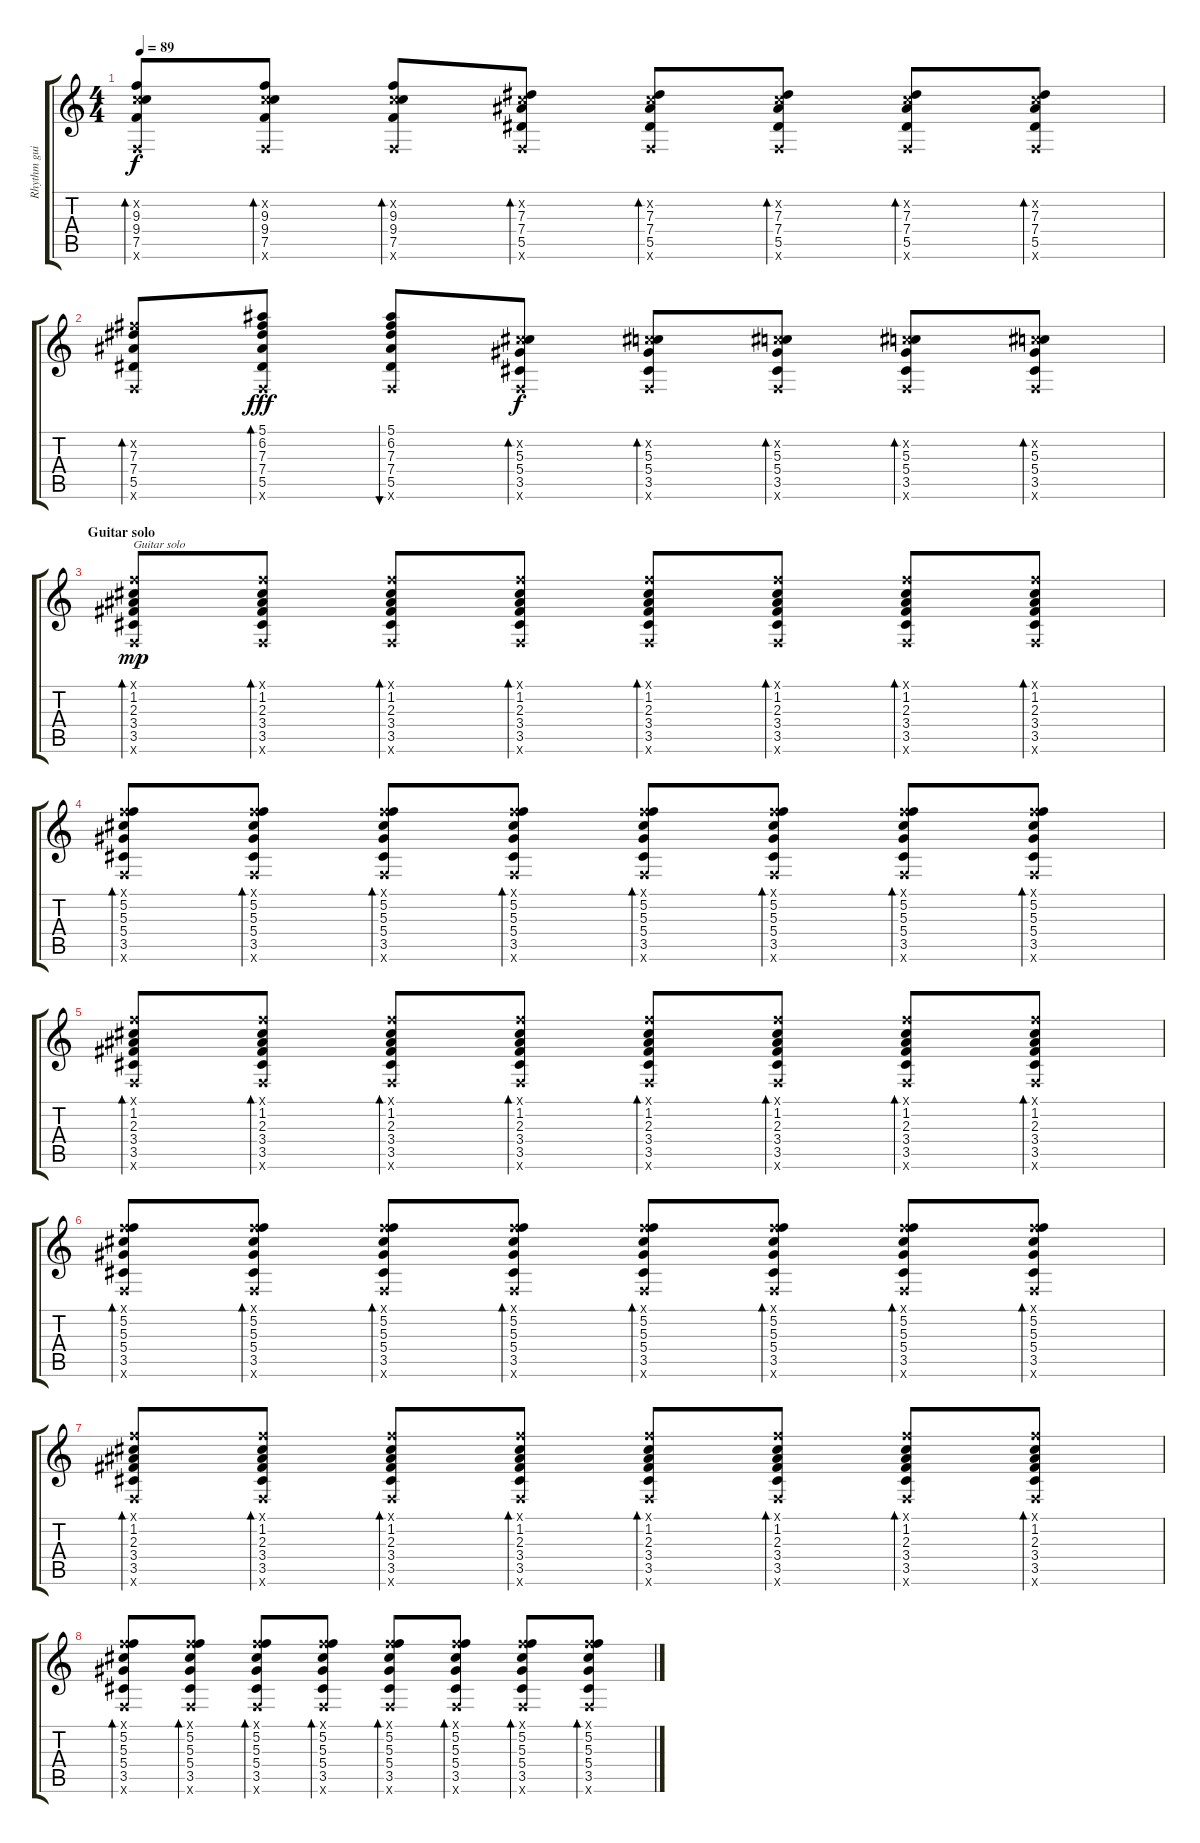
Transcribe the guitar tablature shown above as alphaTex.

\track ("Rhythm guitar" "Rhythm gui") {instrument overdrivenguitar}
\staff {score tabs}
\tuning (F4 C4 Ab3 Eb3 Bb2 F2) {hide}
\ts (4 4)
\tempo 89
\clef g2
\ks c
(0.2{x} 9.3 9.4 7.5 0.6{x}).8{bd 30 dy f} (0.2{x} 9.3 9.4 7.5 0.6{x}).8{bd 30} (0.2{x} 9.3 9.4 7.5 0.6{x}).8{bd 30} (0.2{x} 7.3 7.4 5.5 0.6{x}).8{bd 30} (0.2{x} 7.3 7.4 5.5 0.6{x}).8{bd 30} (0.2{x} 7.3 7.4 5.5 0.6{x}).8{bd 30} (0.2{x} 7.3 7.4 5.5 0.6{x}).8{bd 30} (0.2{x} 7.3 7.4 5.5 0.6{x}).8{bd 30} |
(6.2{x} 7.3 7.4 5.5 0.6{x}).8{bd 30} (5.1 6.2 7.3 7.4 5.5 0.6{x}).8{bd 60 dy fff} (5.1 6.2 7.3 7.4 5.5 0.6{x}).8{bu 120} (0.2{x} 5.3 5.4 3.5 0.6{x}).8{bd 30 dy f} (0.2{x} 5.3 5.4 3.5 0.6{x}).8{bd 30} (0.2{x} 5.3 5.4 3.5 0.6{x}).8{bd 30} (0.2{x} 5.3 5.4 3.5 0.6{x}).8{bd 30} (0.2{x} 5.3 5.4 3.5 0.6{x}).8{bd 30} |
\section ("" "Guitar solo")
(0.1{x} 1.2 2.3 3.4 3.5 0.6{x}).8{bd 30 txt "Guitar solo" dy mp} (0.1{x} 1.2 2.3 3.4 3.5 0.6{x}).8{bd 30} (0.1{x} 1.2 2.3 3.4 3.5 0.6{x}).8{bd 30} (0.1{x} 1.2 2.3 3.4 3.5 0.6{x}).8{bd 30} (0.1{x} 1.2 2.3 3.4 3.5 0.6{x}).8{bd 30} (0.1{x} 1.2 2.3 3.4 3.5 0.6{x}).8{bd 30} (0.1{x} 1.2 2.3 3.4 3.5 0.6{x}).8{bd 30} (0.1{x} 1.2 2.3 3.4 3.5 0.6{x}).8{bd 30} |
(0.1{x} 5.2 5.3 5.4 3.5 0.6{x}).8{bd 30} (0.1{x} 5.2 5.3 5.4 3.5 0.6{x}).8{bd 30} (0.1{x} 5.2 5.3 5.4 3.5 0.6{x}).8{bd 30} (0.1{x} 5.2 5.3 5.4 3.5 0.6{x}).8{bd 30} (0.1{x} 5.2 5.3 5.4 3.5 0.6{x}).8{bd 30} (0.1{x} 5.2 5.3 5.4 3.5 0.6{x}).8{bd 30} (0.1{x} 5.2 5.3 5.4 3.5 0.6{x}).8{bd 30} (0.1{x} 5.2 5.3 5.4 3.5 0.6{x}).8{bd 30} |
(0.1{x} 1.2 2.3 3.4 3.5 0.6{x}).8{bd 30} (0.1{x} 1.2 2.3 3.4 3.5 0.6{x}).8{bd 30} (0.1{x} 1.2 2.3 3.4 3.5 0.6{x}).8{bd 30} (0.1{x} 1.2 2.3 3.4 3.5 0.6{x}).8{bd 30} (0.1{x} 1.2 2.3 3.4 3.5 0.6{x}).8{bd 30} (0.1{x} 1.2 2.3 3.4 3.5 0.6{x}).8{bd 30} (0.1{x} 1.2 2.3 3.4 3.5 0.6{x}).8{bd 30} (0.1{x} 1.2 2.3 3.4 3.5 0.6{x}).8{bd 30} |
(0.1{x} 5.2 5.3 5.4 3.5 0.6{x}).8{bd 30} (0.1{x} 5.2 5.3 5.4 3.5 0.6{x}).8{bd 30} (0.1{x} 5.2 5.3 5.4 3.5 0.6{x}).8{bd 30} (0.1{x} 5.2 5.3 5.4 3.5 0.6{x}).8{bd 30} (0.1{x} 5.2 5.3 5.4 3.5 0.6{x}).8{bd 30} (0.1{x} 5.2 5.3 5.4 3.5 0.6{x}).8{bd 30} (0.1{x} 5.2 5.3 5.4 3.5 0.6{x}).8{bd 30} (0.1{x} 5.2 5.3 5.4 3.5 0.6{x}).8{bd 30} |
(0.1{x} 1.2 2.3 3.4 3.5 0.6{x}).8{bd 30} (0.1{x} 1.2 2.3 3.4 3.5 0.6{x}).8{bd 30} (0.1{x} 1.2 2.3 3.4 3.5 0.6{x}).8{bd 30} (0.1{x} 1.2 2.3 3.4 3.5 0.6{x}).8{bd 30} (0.1{x} 1.2 2.3 3.4 3.5 0.6{x}).8{bd 30} (0.1{x} 1.2 2.3 3.4 3.5 0.6{x}).8{bd 30} (0.1{x} 1.2 2.3 3.4 3.5 0.6{x}).8{bd 30} (0.1{x} 1.2 2.3 3.4 3.5 0.6{x}).8{bd 30} |
(0.1{x} 5.2 5.3 5.4 3.5 0.6{x}).8{bd 30} (0.1{x} 5.2 5.3 5.4 3.5 0.6{x}).8{bd 30} (0.1{x} 5.2 5.3 5.4 3.5 0.6{x}).8{bd 30} (0.1{x} 5.2 5.3 5.4 3.5 0.6{x}).8{bd 30} (0.1{x} 5.2 5.3 5.4 3.5 0.6{x}).8{bd 30} (0.1{x} 5.2 5.3 5.4 3.5 0.6{x}).8{bd 30} (0.1{x} 5.2 5.3 5.4 3.5 0.6{x}).8{bd 30} (0.1{x} 5.2 5.3 5.4 3.5 0.6{x}).8{bd 30}
